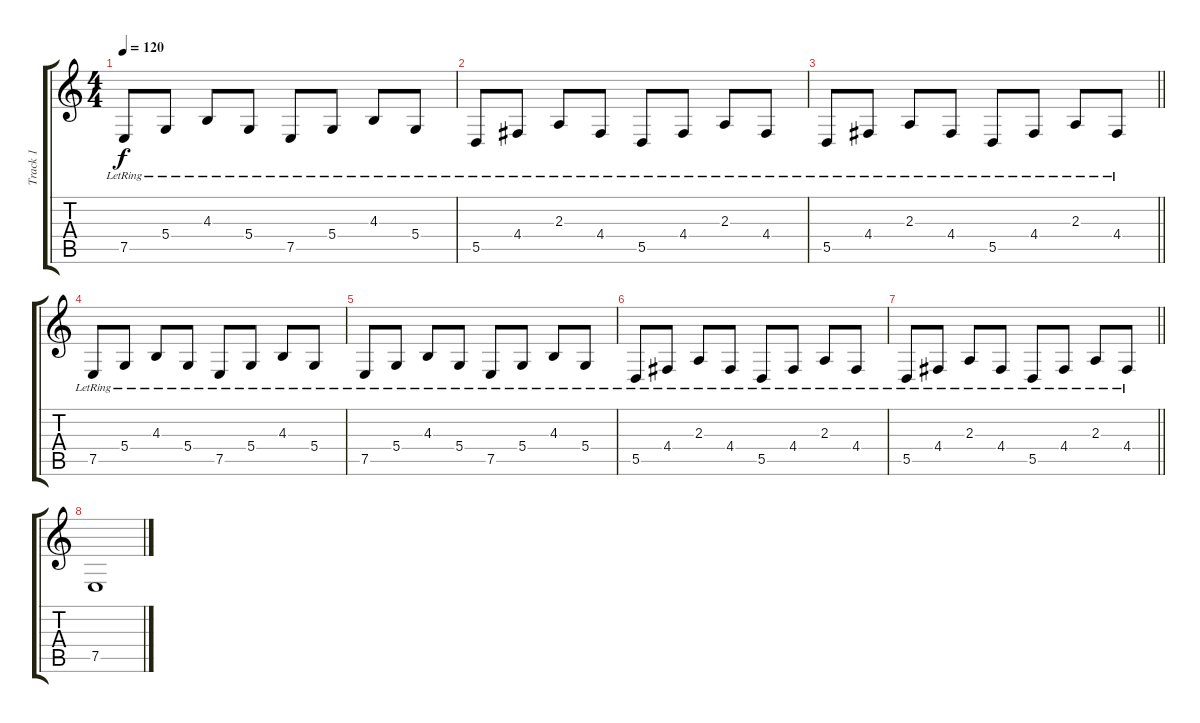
\track ("Track 1" "Track 1") {instrument acousticgrandpiano}
\staff {score tabs}
\tuning (E4 B3 G3 D3 A2 E2) {hide}
\ts (4 4)
\tempo 120
\clef g2
\ks c
7.5{lr}.8{dy f} 5.4{lr}.8 4.3{lr}.8 5.4{lr}.8 7.5{lr}.8 5.4{lr}.8 4.3{lr}.8 5.4{lr}.8 |
5.5{lr}.8 4.4{lr}.8 2.3{lr}.8 4.4{lr}.8 5.5{lr}.8 4.4{lr}.8 2.3{lr}.8 4.4{lr}.8 |
\barLineRight lightlight
5.5{lr}.8 4.4{lr}.8 2.3{lr}.8 4.4{lr}.8 5.5{lr}.8 4.4{lr}.8 2.3{lr}.8 4.4{lr}.8 |
7.5{lr}.8 5.4{lr}.8 4.3{lr}.8 5.4{lr}.8 7.5{lr}.8 5.4{lr}.8 4.3{lr}.8 5.4{lr}.8 |
7.5{lr}.8 5.4{lr}.8 4.3{lr}.8 5.4{lr}.8 7.5{lr}.8 5.4{lr}.8 4.3{lr}.8 5.4{lr}.8 |
5.5{lr}.8 4.4{lr}.8 2.3{lr}.8 4.4{lr}.8 5.5{lr}.8 4.4{lr}.8 2.3{lr}.8 4.4{lr}.8 |
\barLineRight lightlight
5.5{lr}.8 4.4{lr}.8 2.3{lr}.8 4.4{lr}.8 5.5{lr}.8 4.4{lr}.8 2.3{lr}.8 4.4{lr}.8 |
7.5.1
